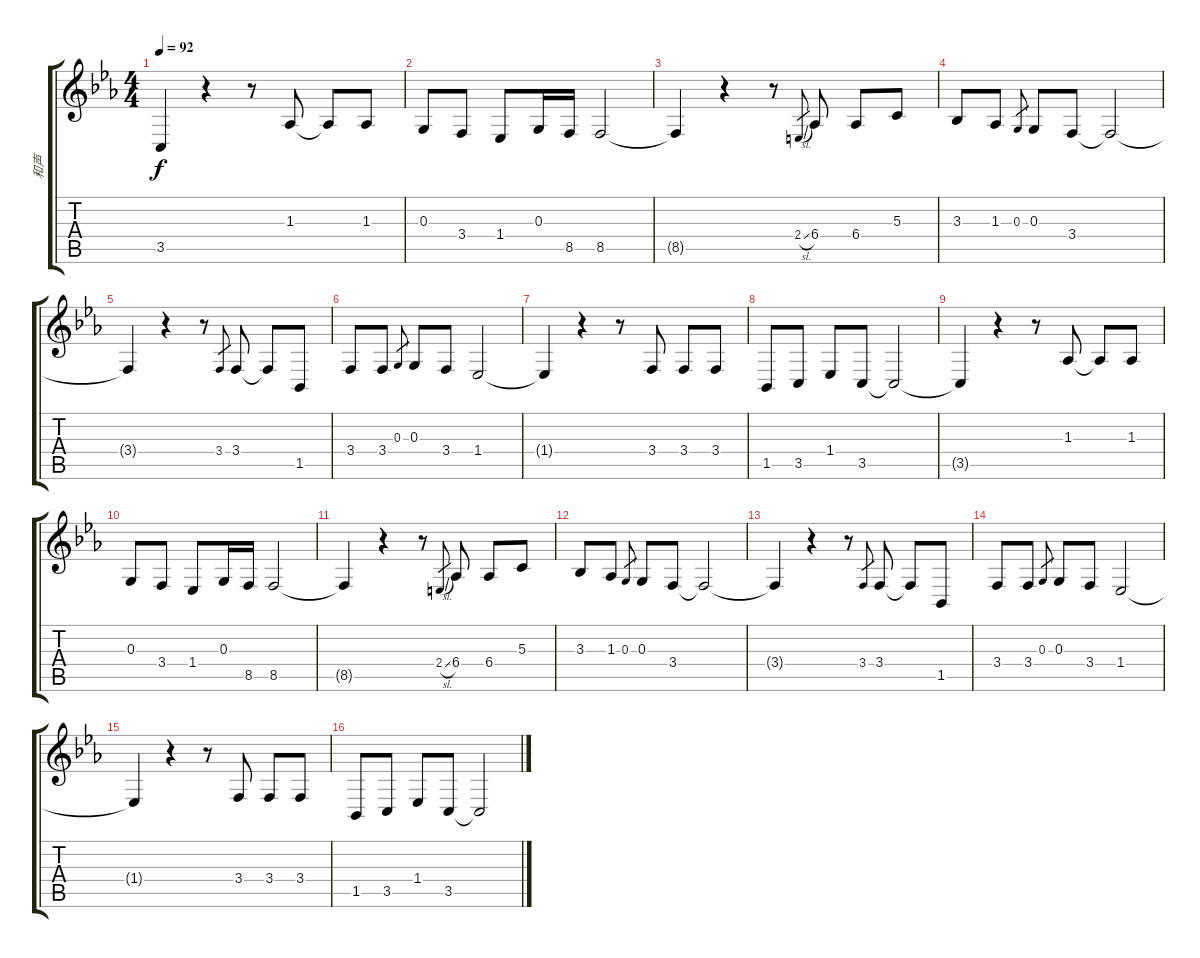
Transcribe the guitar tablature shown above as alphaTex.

\track ("和声" "和声") {instrument choiraahs}
\staff {score tabs}
\tuning (E4 B3 G3 D3 A2 E2) {hide}
\ts (4 4)
\tempo 92
\clef g2
\ks eb
3.5{t}.4{dy f} r.4 r.8 1.3.8 1.3{t}.8 1.3.8 |
0.3.8 3.4.8 1.4.8 0.3.16 8.5.16 8.5.2 |
8.5{t}.4 r.4 r.8 2.4{sl}.8{gr} 6.4.8 6.4.8 5.3.8 |
3.3.8 1.3.8 0.3.8{gr} 0.3.8 3.4.8 3.4{t}.2 |
3.4{t}.4 r.4 r.8 3.4.8{gr} 3.4.8 3.4{t}.8 1.5.8 |
3.4.8 3.4.8 0.3.8{gr} 0.3.8 3.4.8 1.4.2 |
1.4{t}.4 r.4 r.8 3.4.8 3.4.8 3.4.8 |
1.5.8 3.5.8 1.4.8 3.5.8 3.5{t}.2 |
3.5{t}.4 r.4 r.8 1.3.8 1.3{t}.8 1.3.8 |
0.3.8 3.4.8 1.4.8 0.3.16 8.5.16 8.5.2 |
8.5{t}.4 r.4 r.8 2.4{sl}.8{gr} 6.4.8 6.4.8 5.3.8 |
3.3.8 1.3.8 0.3.8{gr} 0.3.8 3.4.8 3.4{t}.2 |
3.4{t}.4 r.4 r.8 3.4.8{gr} 3.4.8 3.4{t}.8 1.5.8 |
3.4.8 3.4.8 0.3.8{gr} 0.3.8 3.4.8 1.4.2 |
1.4{t}.4 r.4 r.8 3.4.8 3.4.8 3.4.8 |
1.5.8 3.5.8 1.4.8 3.5.8 3.5{t}.2
